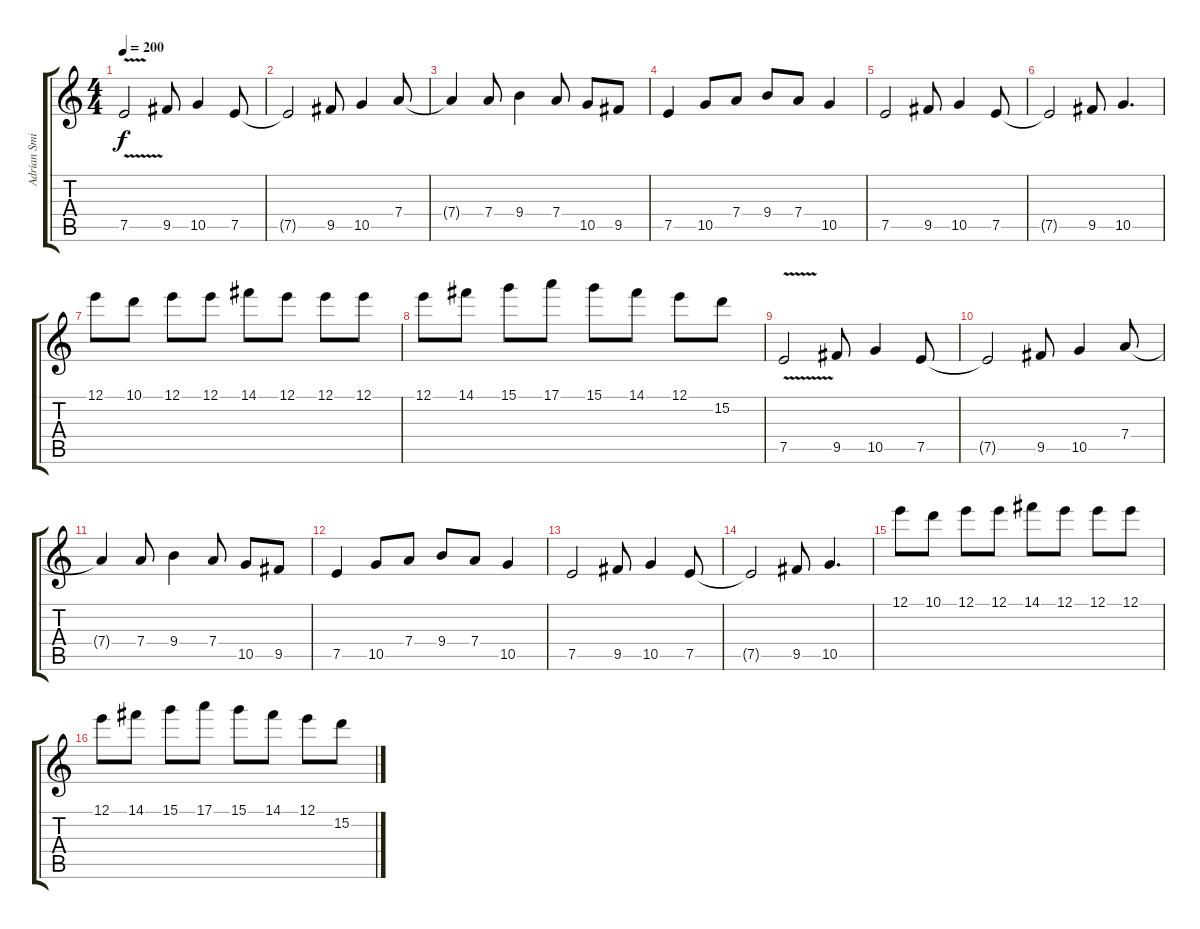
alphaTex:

\track ("Adrian Smith" "Adrian Smi") {instrument distortionguitar}
\staff {score tabs}
\tuning (E4 B3 G3 D3 A2 E2) {hide}
\ts (4 4)
\tempo 200
\clef g2
\ks c
7.5{v}.2{dy f volume 16} 9.5.8 10.5.4 7.5.8 |
7.5{t}.2 9.5.8 10.5.4 7.4.8 |
7.4{t}.4 7.4.8 9.4.4 7.4.8 10.5.8 9.5.8 |
7.5.4 10.5.8 7.4.8 9.4.8 7.4.8 10.5.4 |
7.5.2 9.5.8 10.5.4 7.5.8 |
7.5{t}.2 9.5.8 10.5.4{d} |
12.1.8 10.1.8 12.1.8 12.1.8 14.1.8 12.1.8 12.1.8 12.1.8 |
12.1.8 14.1.8 15.1.8 17.1.8 15.1.8 14.1.8 12.1.8 15.2.8 |
7.5{v}.2 9.5.8 10.5.4 7.5.8 |
7.5{t}.2 9.5.8 10.5.4 7.4.8 |
7.4{t}.4 7.4.8 9.4.4 7.4.8 10.5.8 9.5.8 |
7.5.4 10.5.8 7.4.8 9.4.8 7.4.8 10.5.4 |
7.5.2 9.5.8 10.5.4 7.5.8 |
7.5{t}.2 9.5.8 10.5.4{d} |
12.1.8 10.1.8 12.1.8 12.1.8 14.1.8 12.1.8 12.1.8 12.1.8 |
12.1.8 14.1.8 15.1.8 17.1.8 15.1.8 14.1.8 12.1.8 15.2.8
